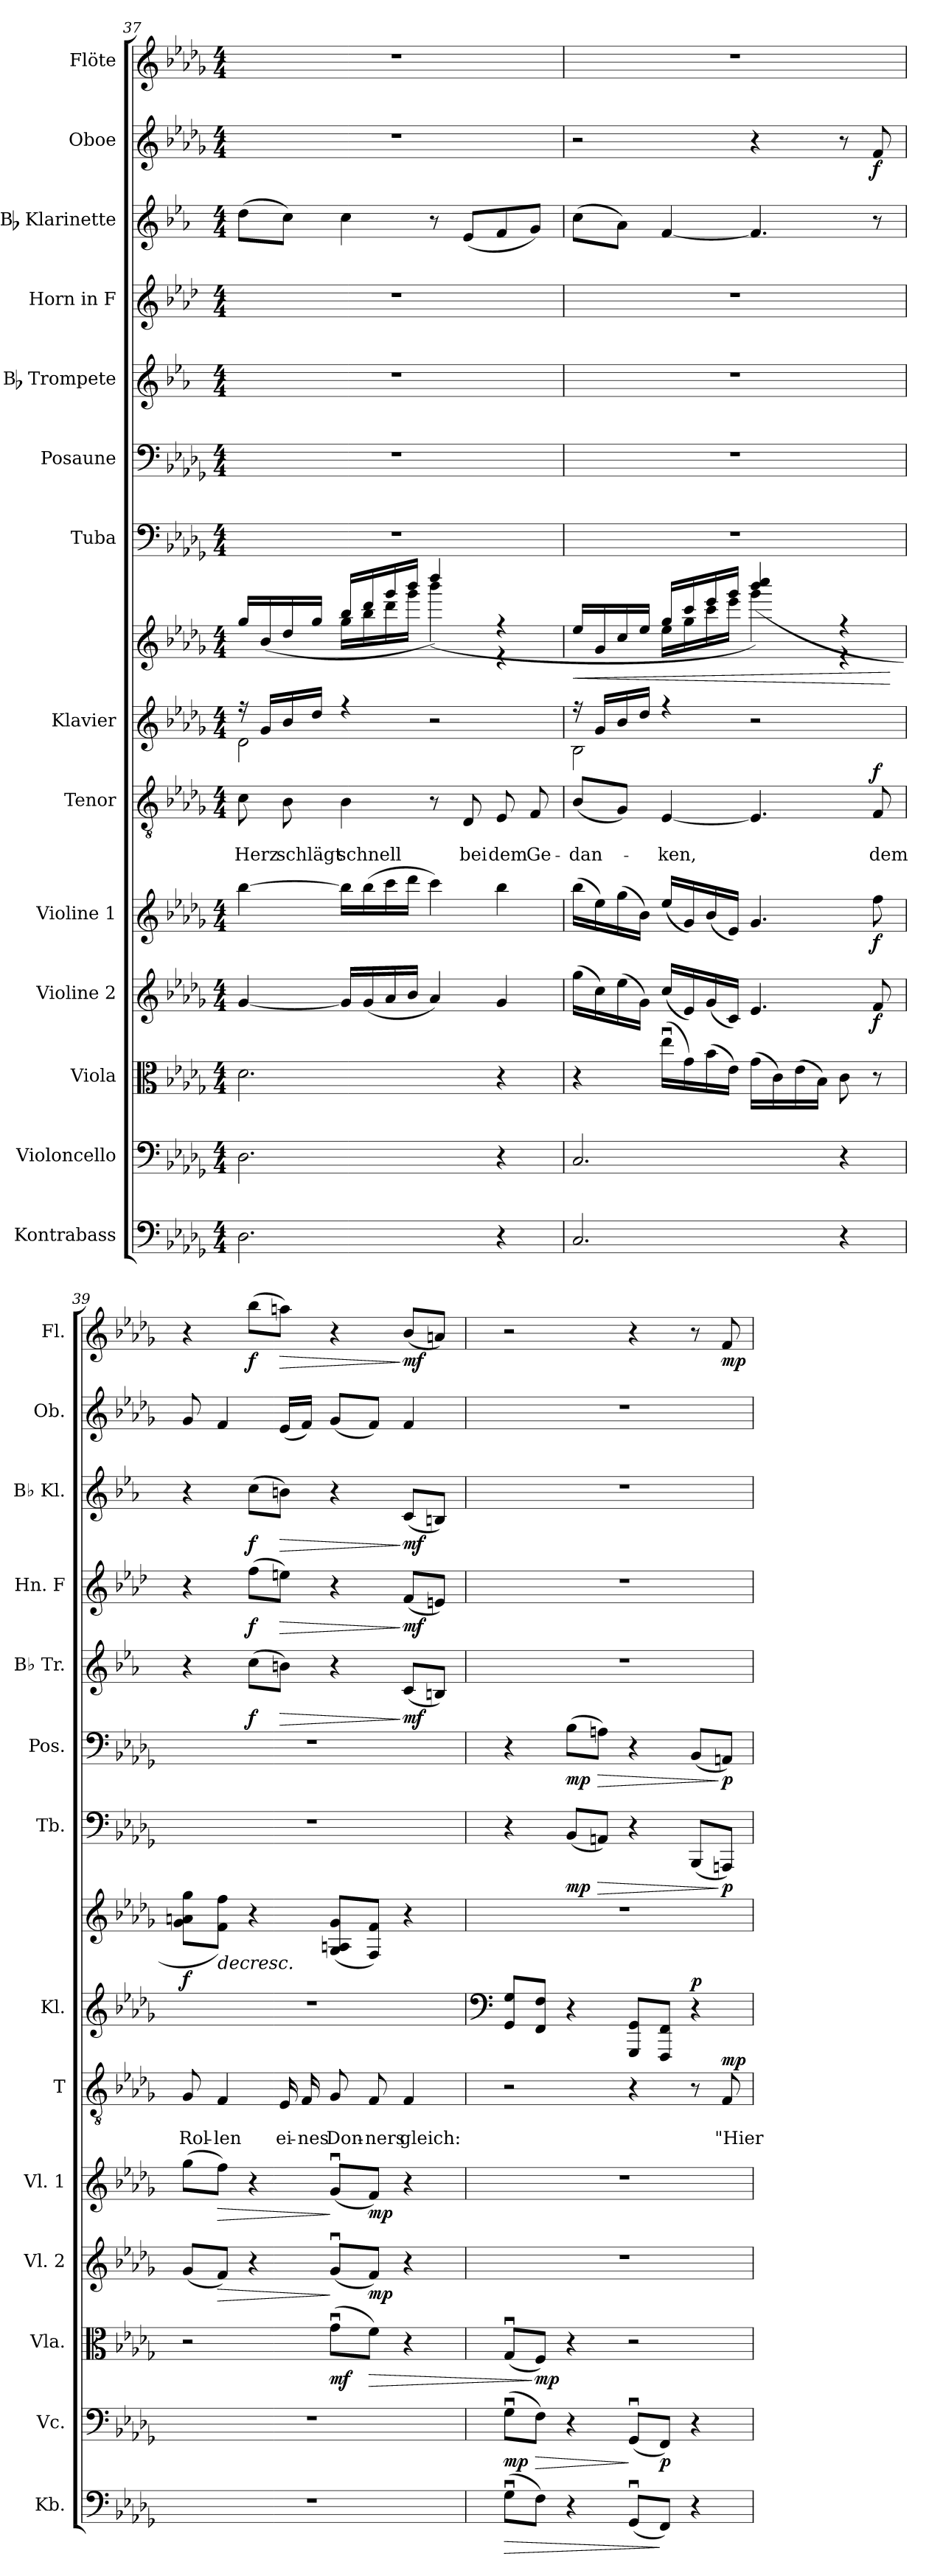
**kern	**dynam	**kern	**dynam	**kern	**dynam	**kern	**dynam	**kern	**dynam	**kern	**text	**text	**dynam	**kern	**kern	**dynam	**kern	**dynam	**kern	**dynam	**kern	**dynam	**kern	**dynam	**kern	**dynam	**kern	**dynam	**kern	**dynam
*part14	*part14	*part13	*part13	*part12	*part12	*part11	*part11	*part10	*part10	*part9	*part9	*part9	*part9	*part8	*part8	*part8	*part7	*part7	*part6	*part6	*part5	*part5	*part4	*part4	*part3	*part3	*part2	*part2	*part1	*part1
*staff15	*staff15	*staff14	*staff14	*staff13	*staff13	*staff12	*staff12	*staff11	*staff11	*staff10	*staff10	*staff10	*staff10	*staff9	*staff8	*staff8/9	*staff7	*staff7	*staff6	*staff6	*staff5	*staff5	*staff4	*staff4	*staff3	*staff3	*staff2	*staff2	*staff1	*staff1
*I"Kontrabass	*	*I"Violoncello	*	*I"Viola	*	*I"Violine 2	*	*I"Violine 1	*	*I"Tenor	*	*	*	*I"Klavier	*	*	*I"Tuba	*	*I"Posaune	*	*I"Bb Trompete	*	*I"Horn in F	*	*I"Bb Klarinette	*	*I"Oboe	*	*I"Flöte	*
*I'Kb.	*	*I'Vc.	*	*I'Vla.	*	*I'Vl. 2	*	*I'Vl. 1	*	*I'T	*	*	*	*I'Kl.	*	*	*I'Tb.	*	*I'Pos.	*	*I'Bb Tr.	*	*I'Hn. F	*	*I'Bb Kl.	*	*I'Ob.	*	*I'Fl.	*
!!LO:PB:g=z
*clefF4	*	*clefF4	*	*clefC3	*	*clefG2	*	*clefG2	*	*clefGv2	*	*	*	*clefG2	*clefG2	*	*clefF4	*	*clefF4	*	*clefG2	*	*clefG2	*	*clefG2	*	*clefG2	*	*clefG2	*
*ITrd7c12	*	*	*	*	*	*	*	*	*	*	*	*	*	*	*	*	*	*	*	*	*ITrd1c2	*	*ITrd4c7	*	*ITrd1c2	*	*	*	*	*
*k[b-e-a-d-g-]	*	*k[b-e-a-d-g-]	*	*k[b-e-a-d-g-]	*	*k[b-e-a-d-g-]	*	*k[b-e-a-d-g-]	*	*k[b-e-a-d-g-]	*	*	*	*k[b-e-a-d-g-]	*k[b-e-a-d-g-]	*	*k[b-e-a-d-g-]	*	*k[b-e-a-d-g-]	*	*k[b-e-a-d-g-]	*	*k[b-e-a-d-g-]	*	*k[b-e-a-d-g-]	*	*k[b-e-a-d-g-]	*	*k[b-e-a-d-g-]	*
*b-:	*	*b-:	*	*b-:	*	*b-:	*	*b-:	*	*b-:	*	*	*	*b-:	*b-:	*	*b-:	*	*b-:	*	*b-:	*	*b-:	*	*b-:	*	*b-:	*	*b-:	*
*M4/4	*	*M4/4	*	*M4/4	*	*M4/4	*	*M4/4	*	*M4/4	*	*	*	*M4/4	*M4/4	*	*M4/4	*	*M4/4	*	*M4/4	*	*M4/4	*	*M4/4	*	*M4/4	*	*M4/4	*
=37	=37	=37	=37	=37	=37	=37	=37	=37	=37	=37	=37	=37	=37	=37	=37	=37	=37	=37	=37	=37	=37	=37	=37	=37	=37	=37	=37	=37	=37	=37
!	!	!	!	!	!	!	!	!	!	!	!	!LO:LY:b	!	!	!	!	!	!	!	!	!	!	!	!	!	!	!	!	!	!
*	*	*	*	*	*	*	*	*	*	*	*	*	*	*^	*^	*	*	*	*	*	*	*	*	*	*	*	*	*	*	*
2.DD-\	.	2.D-\	.	2.d-\	.	[4g-/	.	[4bb-\	.	8c\	.	Herz	.	16rff	2d-\	16gg-/LL	4ryy	.	1r	.	1r	.	1r	.	1r	.	(>8cc\L	.	1r	.	1r	.
.	.	.	.	.	.	.	.	.	.	.	.	.	.	(>16g-/LL	.	(>16b-/	.	.	.	.	.	.	.	.	.	.	.	.	.	.	.	.
!	!	!	!	!	!	!	!	!	!	!	!	!LO:LY:b	!	!	!	!	!	!	!	!	!	!	!	!	!	!	!	!	!	!	!	!
.	.	.	.	.	.	.	.	.	.	8B-\	.	schlägt	.	16b-/	.	16dd-/	.	.	.	.	.	.	.	.	.	.	8b-\J)	.	.	.	.	.
.	.	.	.	.	.	.	.	.	.	.	.	.	.	16dd-/JJ	.	16gg-/JJ	.	.	.	.	.	.	.	.	.	.	.	.	.	.	.	.
!	!	!	!	!	!	!	!	!	!	!	!	!LO:LY:b	!	!	!	!	!	!	!	!	!	!	!	!	!	!	!	!	!	!	!	!
.	.	.	.	.	.	16g-/LL]	.	16bb-\LL]	.	4B-\	.	schnell	.	4rff	.	16bb-/LL	16gg-\LL	.	.	.	.	.	.	.	.	.	4b-\	.	.	.	.	.
.	.	.	.	.	.	(<16g-/	.	(>16bb-\	.	.	.	.	.	.	.	16ddd-/	16bb-\	.	.	.	.	.	.	.	.	.	.	.	.	.	.	.
.	.	.	.	.	.	16a-/	.	16ccc\	.	.	.	.	.	.	.	16ggg-/	16ddd-\	.	.	.	.	.	.	.	.	.	.	.	.	.	.	.
.	.	.	.	.	.	16b-/JJ	.	16ddd-\JJ	.	.	.	.	.	.	.	16bbb-/JJ	16ggg-\JJ	.	.	.	.	.	.	.	.	.	.	.	.	.	.	.
.	.	.	.	.	.	4a-/)	.	4ccc\)	.	8r	.	.	.	2r	2ryy	4dddd-/)	(<4bbb-\	.	.	.	.	.	.	.	.	.	8r	.	.	.	.	.
!	!	!	!	!	!	!	!	!	!	!	!	!LO:LY:b	!	!	!	!	!	!	!	!	!	!	!	!	!	!	!	!	!	!	!	!
.	.	.	.	.	.	.	.	.	.	8D-/	.	bei	.	.	.	.	.	.	.	.	.	.	.	.	.	.	(<8d-/L	.	.	.	.	.
!	!	!	!	!	!	!	!	!	!	!	!	!LO:LY:b	!	!	!	!	!	!	!	!	!	!	!	!	!	!	!	!	!	!	!	!
4r	.	4r	.	4r	.	4g-/	.	4bb-\	.	8E-/	.	dem	.	.	.	4rff	4re	.	.	.	.	.	.	.	.	.	8e-/	.	.	.	.	.
!	!	!	!	!	!	!	!	!	!	!	!	!LO:LY:b	!	!	!	!	!	!	!	!	!	!	!	!	!	!	!	!	!	!	!	!
.	.	.	.	.	.	.	.	.	.	8F/	.	Ge-	.	.	.	.	.	.	.	.	.	.	.	.	.	.	8f/J)	.	.	.	.	.
=38	=38	=38	=38	=38	=38	=38	=38	=38	=38	=38	=38	=38	=38	=38	=38	=38	=38	=38	=38	=38	=38	=38	=38	=38	=38	=38	=38	=38	=38	=38	=38	=38
!	!	!	!	!	!	!	!	!	!	!	!	!LO:LY:b	!	!	!	!	!	!LO:HP:b	!	!	!	!	!	!	!	!	!	!	!	!	!	!
2.CC/	.	2.C/	.	4r	.	(>16gg-\LL	.	(>16bb-\LL	.	(<8B-/L	.	-dan-	.	16rff	2B-\	16ee-/LL	4ryy	<	1r	.	1r	.	1r	.	1r	.	(>8b-\L	.	2r	.	1r	.
.	.	.	.	.	.	16cc\)	.	16ee-\)	.	.	.	.	.	(>16g-/LL	.	16g-/	.	.	.	.	.	.	.	.	.	.	.	.	.	.	.	.
.	.	.	.	.	.	(>16ee-\	.	(>16gg-\	.	8G-/J)	.	.	.	16b-/	.	16cc/	.	.	.	.	.	.	.	.	.	.	8g-\J)	.	.	.	.	.
.	.	.	.	.	.	16g-\JJ)	.	16b-\JJ)	.	.	.	.	.	16dd-/JJ	.	16ee-/JJ	.	.	.	.	.	.	.	.	.	.	.	.	.	.	.	.
!	!	!	!	!	!	!	!	!	!	!	!	!LO:LY:b	!	!	!	!	!	!	!	!	!	!	!	!	!	!	!	!	!	!	!	!
.	.	.	.	(>16ee-u>\LL	.	(<16cc/LL	.	(<16ee-/LL	.	[4E-/	.	-ken,	.	4r	.	16gg-/LL	16ee-\LL	.	.	.	.	.	.	.	.	.	[4e-/	.	.	.	.	.
.	.	.	.	16g-\)	.	16e-/)	.	16g-/)	.	.	.	.	.	.	.	16ccc/	16gg-\	.	.	.	.	.	.	.	.	.	.	.	.	.	.	.
.	.	.	.	(>16b-\	.	(<16g-/	.	(<16b-/	.	.	.	.	.	.	.	16eee-/	16ccc\	.	.	.	.	.	.	.	.	.	.	.	.	.	.	.
.	.	.	.	16e-\JJ)	.	16c/JJ)	.	16e-/JJ)	.	.	.	.	.	.	.	16ggg-/JJ	16eee-\JJ	.	.	.	.	.	.	.	.	.	.	.	.	.	.	.
.	.	.	.	(>16g-\LL	.	4.e-/	.	4.g-/	.	4.E-/]	.	.	.	2r	2ryy	4bbb-/ 4cccc/)	(<4ggg-\	.	.	.	.	.	.	.	.	.	4.e-/]	.	4r	.	.	.
.	.	.	.	16c\)	.	.	.	.	.	.	.	.	.	.	.	.	.	.	.	.	.	.	.	.	.	.	.	.	.	.	.	.
.	.	.	.	(>16e-\	.	.	.	.	.	.	.	.	.	.	.	.	.	.	.	.	.	.	.	.	.	.	.	.	.	.	.	.
.	.	.	.	16B-\JJ)	.	.	.	.	.	.	.	.	.	.	.	.	.	.	.	.	.	.	.	.	.	.	.	.	.	.	.	.
4r	.	4r	.	8c\	.	.	.	.	.	.	.	.	.	.	.	4rff	4re	.	.	.	.	.	.	.	.	.	.	.	8r	.	.	.
!	!	!	!	!	!	!	!LO:DY:b	!	!LO:DY:b	!	!	!LO:LY:b	!LO:DY:a	!	!	!	!	!	!	!	!	!	!	!	!	!	!	!	!	!LO:DY:b	!	!
.	.	.	.	8r	.	8f/	f	8ff\	f	8F/	.	dem	f	.	.	.	.	.	.	.	.	.	.	.	.	.	8r	.	8f/	f	.	.
*	*	*	*	*	*	*	*	*	*	*	*	*	*	*v	*v	*	*	*	*	*	*	*	*	*	*	*	*	*	*	*	*	*
*	*	*	*	*	*	*	*	*	*	*	*	*	*	*	*v	*v	*	*	*	*	*	*	*	*	*	*	*	*	*	*	*
.	.	.	.	.	.	.	.	.	.	.	.	.	.	.	.	[	.	.	.	.	.	.	.	.	.	.	.	.	.	.
=39	=39	=39	=39	=39	=39	=39	=39	=39	=39	=39	=39	=39	=39	=39	=39	=39	=39	=39	=39	=39	=39	=39	=39	=39	=39	=39	=39	=39	=39	=39
!	!	!	!	!	!	!	!	!	!	!	!	!LO:LY:b	!	!	!	!LO:DY:b	!	!	!	!	!	!	!	!	!	!	!	!	!	!
1r	.	1r	.	2r	.	(<8g-/L	.	(>8gg-\L	.	8G-/	.	Rol-	.	1r	8g-\ 8an\ 8gg-\L	f	1r	.	1r	.	4r	.	4r	.	4r	.	8g-/	.	4r	.
!	!	!	!	!	!	!	!LO:HP:b	!	!LO:HP:b	!	!	!LO:LY:b	!	!	!	!LO:HP:b	!	!	!	!	!	!	!	!	!	!	!	!	!	!
.	.	.	.	.	.	8f/J)	>	8ff\J)	>	4F/	.	-len	.	.	8f\ 8ff\J)	>	.	.	.	.	.	.	.	.	.	.	4f/	.	.	.
!	!	!	!	!	!	!	!	!	!	!	!	!	!	!	!	!	!	!	!	!	!	!LO:DY:b	!	!LO:DY:b	!	!LO:DY:b	!	!	!	!LO:DY:b
.	.	.	.	.	.	4r	.	4r	.	.	.	.	.	.	4r	.	.	.	.	.	(>8b-\L	f	(>8b-\L	f	(>8b-\L	f	.	.	(>8bb-\L	f
!	!	!	!	!	!	!	!	!	!	!	!	!LO:LY:b	!	!	!	!	!	!	!	!	!	!LO:HP:b	!	!LO:HP:b	!	!LO:HP:b	!	!	!	!LO:HP:b
.	.	.	.	.	.	.	.	.	.	16E-/	.	ei-	.	.	.	.	.	.	.	.	8an\J)	>	8an\J)	>	8an\J)	>	(<16e-/LL	.	8aan\J)	>
!	!	!	!	!	!	!	!	!	!	!	!	!LO:LY:b	!	!	!	!	!	!	!	!	!	!	!	!	!	!	!	!	!	!
.	.	.	.	.	.	.	.	.	.	16F/	.	-nes	.	.	.	.	.	.	.	.	.	.	.	.	.	.	16f/JJ)	.	.	.
!	!	!	!	!	!LO:DY:b	!	!	!	!	!	!	!LO:LY:b	!	!	!	!	!	!	!	!	!	!	!	!	!	!	!	!	!	!
.	.	.	.	(>8g-u>\L	mf	(<8g-u>/L	]	(<8g-u>/L	]	8G-/	.	Don-	.	.	(<8G-/ 8An/ 8g-/L	.	.	.	.	.	4r	.	4r	.	4r	.	(<8g-/L	.	4r	.
!	!	!	!	!	!LO:HP:b	!	!LO:DY:b	!	!LO:DY:b	!	!	!LO:LY:b	!	!	!	!	!	!	!	!	!	!	!	!	!	!	!	!	!	!
.	.	.	.	8f\J)	>	8f/J)	mp	8f/J)	mp	8F/	.	-ners	.	.	8F/ 8f/J)	.	.	.	.	.	.	.	.	.	.	.	8f/J)	.	.	.
!	!	!	!	!	!	!	!	!	!	!	!	!LO:LY:b	!	!	!	!	!	!	!	!	!	!LO:DY:n=1:b	!	!LO:DY:n=1:b	!	!LO:DY:n=1:b	!	!	!	!LO:DY:n=1:b
.	.	.	.	4r	.	4r	.	4r	.	4F/	.	gleich:	.	.	4r	.	.	.	.	.	(<8B-/L	] mf	(<8B-/L	] mf	(<8B-/L	] mf	4f/	.	(<8b-/L	] mf
.	.	.	.	.	.	.	.	.	.	.	.	.	.	.	.	.	.	.	.	.	8An/J)	.	8An/J)	.	8An/J)	.	.	.	8an/J)	.
!!LO:PB:g=z
=40	=40	=40	=40	=40	=40	=40	=40	=40	=40	=40	=40	=40	=40	=40	=40	=40	=40	=40	=40	=40	=40	=40	=40	=40	=40	=40	=40	=40	=40	=40
*	*	*	*	*	*	*	*	*	*	*	*	*	*	*clefF4	*	*	*	*	*	*	*	*	*	*	*	*	*	*	*	*
!	!LO:HP:b	!	!LO:DY:b	!	!	!	!	!	!	!	!	!	!	!	!	!	!	!	!	!	!	!	!	!	!	!	!	!	!	!
(>8GG-u>\L	>	(>8G-u>\L	mp	(<8G-u>/L	.	1r	.	1r	.	2r	.	.	.	8GG-/ 8G-/L	1r	.	4r	.	4r	.	1r	.	1r	.	1r	.	1r	.	2r	.
!	!	!	!LO:HP:b	!	!LO:DY:n=1:b	!	!	!	!	!	!	!	!	!	!	!	!	!	!	!	!	!	!	!	!	!	!	!	!	!
8FF\J)	.	8F\J)	>	8F/J)	] mp	.	.	.	.	.	.	.	.	8FF/ 8F/J	.	.	.	.	.	.	.	.	.	.	.	.	.	.	.	.
!	!	!	!	!	!	!	!	!	!	!	!	!	!	!	!	!	!	!LO:DY:b	!	!LO:DY:b	!	!	!	!	!	!	!	!	!	!
4r	.	4r	.	4r	.	.	.	.	.	.	.	.	.	4r	.	.	(<8BB-/L	mp	(>8B-\L	mp	.	.	.	.	.	.	.	.	.	.
!	!	!	!	!	!	!	!	!	!	!	!	!	!	!	!	!	!	!LO:HP:b	!	!LO:HP:b	!	!	!	!	!	!	!	!	!	!
.	.	.	.	.	.	.	.	.	.	.	.	.	.	.	.	.	8AAn/J)	>	8An\J)	>	.	.	.	.	.	.	.	.	.	.
(<8GGG-u>/L	.	(<8GG-u>/L	]	2r	.	.	.	.	.	4r	.	.	.	8GGG-/ 8GG-/L	.	.	4r	.	4r	.	.	.	.	.	.	.	.	.	4r	.
!	!	!	!LO:DY:b	!	!	!	!	!	!	!	!	!	!	!	!	!	!	!	!	!	!	!	!	!	!	!	!	!	!	!
8FFF/J)	]	8FF/J)	p	.	.	.	.	.	.	.	.	.	.	8FFF/ 8FF/J	.	.	.	.	.	.	.	.	.	.	.	.	.	.	.	.
!	!	!	!	!	!	!	!	!	!	!	!	!	!	!	!	!LO:DY:a=2	!	!	!	!	!	!	!	!	!	!	!	!	!	!
4r	.	4r	.	.	.	.	.	.	.	8r	.	.	.	4r	.	p	(<8BBB-/L	.	(<8BB-/L	.	.	.	.	.	.	.	.	.	8r	.
!	!	!	!	!	!	!	!	!	!	!	!	!LO:LY:b	!LO:DY:a	!	!	!	!	!LO:DY:n=1:b	!	!LO:DY:n=1:b	!	!	!	!	!	!	!	!	!	!LO:DY:b
.	.	.	.	.	.	.	.	.	.	8F/	.	"Hier	mp	.	.	.	8AAAn/J)	] p	8AAn/J)	] p	.	.	.	.	.	.	.	.	8f/	mp
.	.	.	.	.	.	.	.	.	.	.	.	.	.	.	.	]	.	.	.	.	.	.	.	.	.	.	.	.	.	.
=	=	=	=	=	=	=	=	=	=	=	=	=	=	=	=	=	=	=	=	=	=	=	=	=	=	=	=	=	=	=
*-	*-	*-	*-	*-	*-	*-	*-	*-	*-	*-	*-	*-	*-	*-	*-	*-	*-	*-	*-	*-	*-	*-	*-	*-	*-	*-	*-	*-	*-	*-
